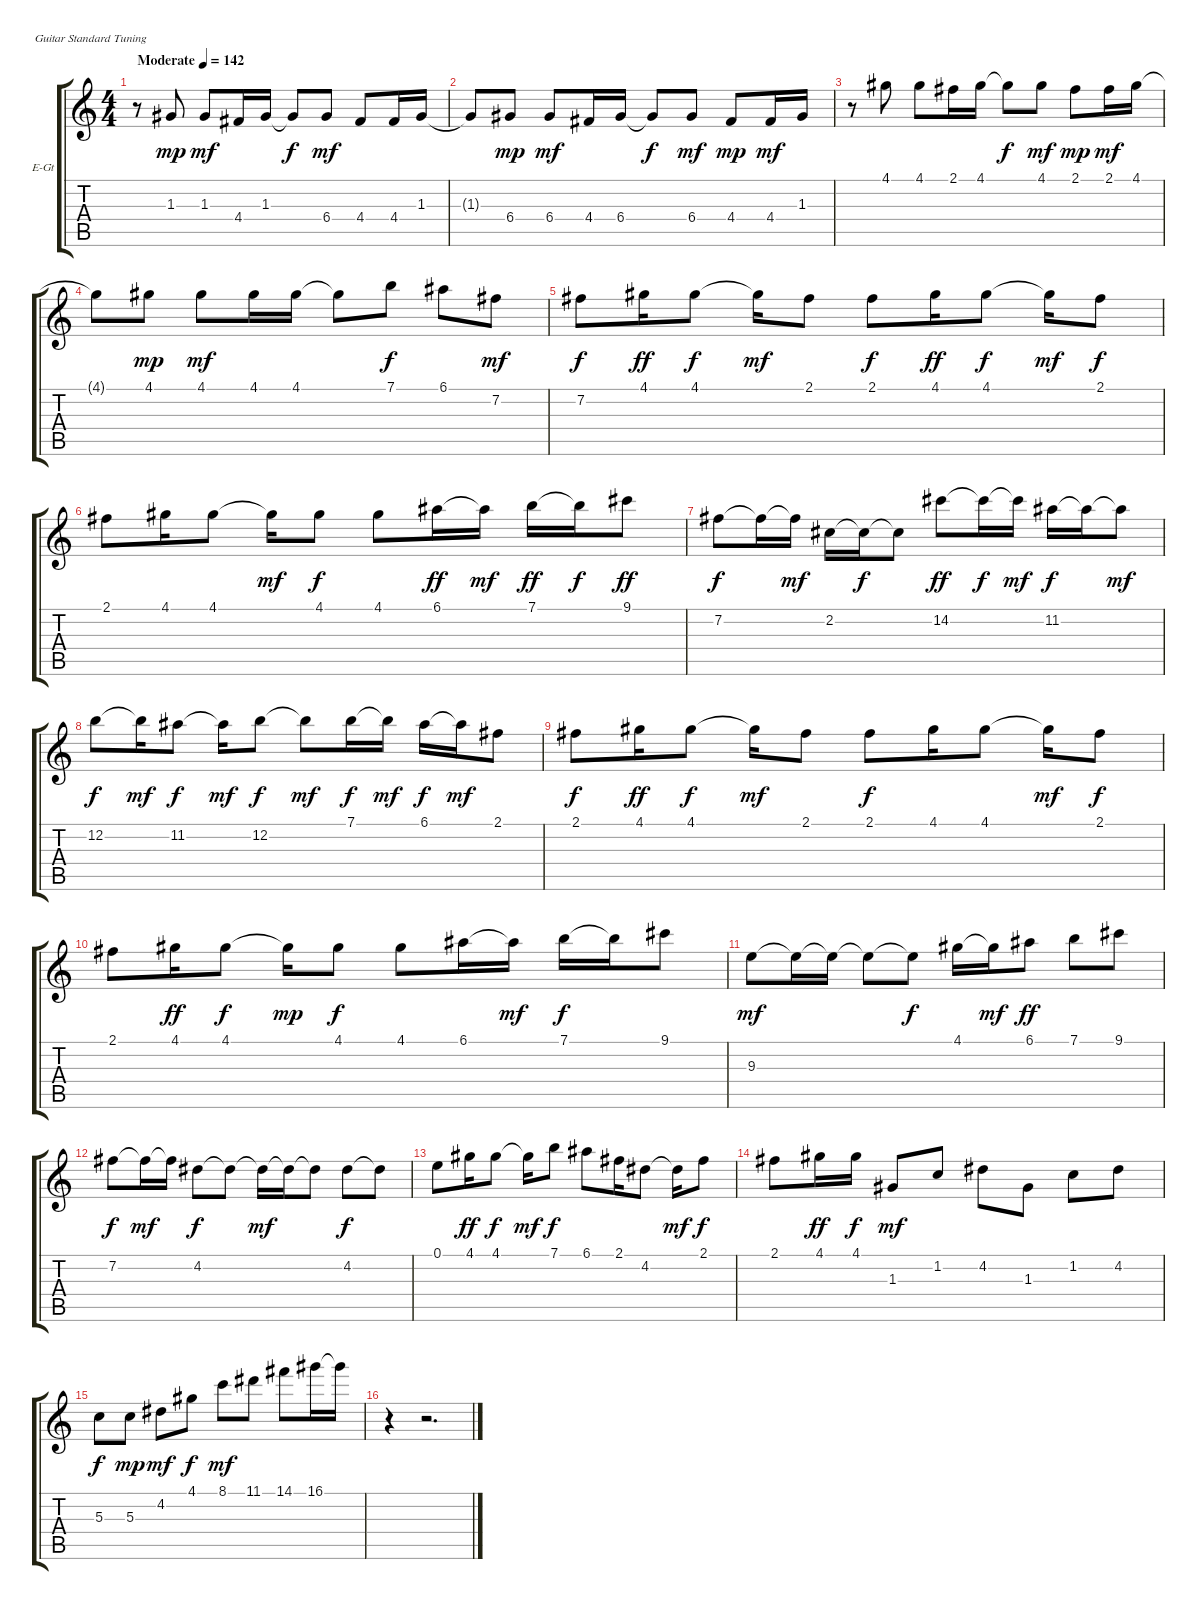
\bracketExtendMode groupsimilarinstruments
\firstSystemTrackNameOrientation horizontal
\otherSystemsTrackNameOrientation horizontal
\track ("Electric Guitar" "E-Gt") {solo instrument distortionguitar}
\staff {score tabs}
\tuning (E4 B3 G3 D3 A2 E2)
\ts (4 4)
\beaming (8 2 2 2 2)
\tempo (142 "Moderate")
\clef g2
\ks c
r.8{dy mp instrument distortionguitar} 1.3.8 1.3.8{dy mf} 4.4.16 1.3.16 1.3{t}.8{dy f} 6.4.8{dy mf} 4.4.8 4.4.16 1.3.16 |
1.3{t}.8 6.4.8{dy mp} 6.4.8{dy mf} 4.4.16 6.4.16 6.4{t}.8{dy f} 6.4.8{dy mf} 4.4.8{dy mp} 4.4.16{dy mf} 1.3.16 |
r.8 4.1.8 4.1.8 2.1.16 4.1.16 4.1{t}.8{dy f} 4.1.8{dy mf} 2.1.8{dy mp} 2.1.16{dy mf} 4.1.16 |
4.1{t}.8 4.1.8{dy mp} 4.1.8{dy mf} 4.1.16 4.1.16 4.1{t}.8 7.1.8{dy f} 6.1.8 7.2.8{dy mf} |
7.2.8{dy f} 4.1.16{dy ff} 4.1.8{dy f} 4.1{t}.16{dy mf} 2.1.8 2.1.8{dy f} 4.1.16{dy ff} 4.1.8{dy f} 4.1{t}.16{dy mf} 2.1.8{dy f} |
2.1.8 4.1.16 4.1.8 4.1{t}.16{dy mf} 4.1.8{dy f} 4.1.8 6.1.16{dy ff} 6.1{t}.16{dy mf} 7.1.16{dy ff} 7.1{t}.16{dy f} 9.1.8{dy ff} |
7.2.8{dy f} 7.2{t}.16 7.2{t}.16{dy mf} 2.2.16 2.2{t}.16{dy f} 2.2{t}.8 14.2.8{dy ff} 14.2{t}.16{dy f} 14.2{t}.16{dy mf} 11.2.16{dy f} 11.2{t}.16 11.2{t}.8{dy mf} |
12.2.8{dy f} 12.2{t}.16{dy mf} 11.2.8{dy f} 11.2{t}.16{dy mf} 12.2.8{dy f} 12.2{t}.8{dy mf} 7.1.16{dy f} 7.1{t}.16{dy mf} 6.1.16{dy f} 6.1{t}.16{dy mf} 2.1.8 |
2.1.8{dy f} 4.1.16{dy ff} 4.1.8{dy f} 4.1{t}.16{dy mf} 2.1.8 2.1.8{dy f} 4.1.16 4.1.8 4.1{t}.16{dy mf} 2.1.8{dy f} |
2.1.8 4.1.16{dy ff} 4.1.8{dy f} 4.1{t}.16{dy mp} 4.1.8{dy f} 4.1.8 6.1.16 6.1{t}.16{dy mf} 7.1.16{dy f} 7.1{t}.16 9.1.8 |
9.3.8{dy mf} 9.3{t}.16 9.3{t}.16 9.3{t}.8 9.3{t}.8{dy f} 4.1.16 4.1{t}.16{dy mf} 6.1.8{dy ff} 7.1.8 9.1.8 |
7.2.8{dy f} 7.2{t}.16{dy mf} 7.2{t}.16 4.2.8{dy f} 4.2{t}.8 4.2{t}.16{dy mf} 4.2{t}.16 4.2{t}.8 4.2.8{dy f} 4.2{t}.8 |
0.1.8 4.1.16{dy ff} 4.1.8{dy f} 4.1{t}.16{dy mf} 7.1.8{dy f} 6.1.8 2.1.16 4.2.8 4.2{t}.16{dy mf} 2.1.8{dy f} |
2.1.8 4.1.16{dy ff} 4.1.16{dy f} 1.3.8{dy mf} 1.2.8 4.2.8 1.3.8 1.2.8 4.2.8 |
5.3.8{dy f} 5.3.8{dy mp} 4.2.8{dy mf} 4.1.8{dy f} 8.1.8{dy mf} 11.1.8 14.1.8 16.1.16 16.1{t}.16 |
r.4 r.2{d}
